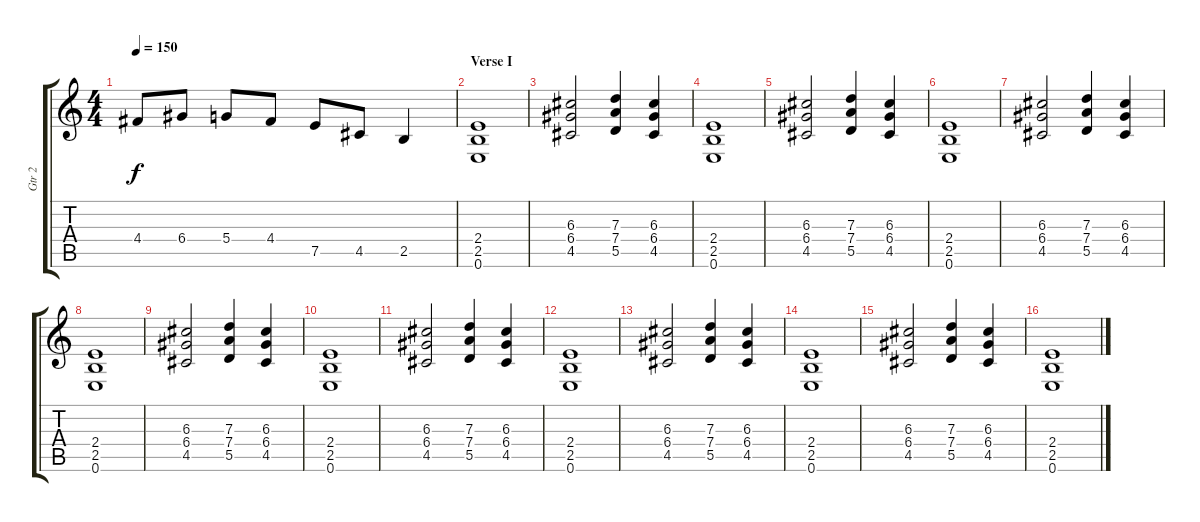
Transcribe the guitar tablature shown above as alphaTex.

\track ("Gtr 2" "Gtr 2") {instrument distortionguitar}
\staff {score tabs}
\tuning (E4 B3 G3 D3 A2 E2) {hide}
\ts (4 4)
\tempo 150
\clef g2
\ks c
4.4.8{dy f} 6.4.8 5.4.8 4.4.8 7.5.8 4.5.8 2.5.4 |
\section ("" "Verse I")
(2.4 2.5 0.6).1 |
(6.3 6.4 4.5).2 (7.3 7.4 5.5).4 (6.3 6.4 4.5).4 |
(2.4 2.5 0.6).1 |
(6.3 6.4 4.5).2 (7.3 7.4 5.5).4 (6.3 6.4 4.5).4 |
(2.4 2.5 0.6).1 |
(6.3 6.4 4.5).2 (7.3 7.4 5.5).4 (6.3 6.4 4.5).4 |
(2.4 2.5 0.6).1 |
(6.3 6.4 4.5).2 (7.3 7.4 5.5).4 (6.3 6.4 4.5).4 |
(2.4 2.5 0.6).1 |
(6.3 6.4 4.5).2 (7.3 7.4 5.5).4 (6.3 6.4 4.5).4 |
(2.4 2.5 0.6).1 |
(6.3 6.4 4.5).2 (7.3 7.4 5.5).4 (6.3 6.4 4.5).4 |
(2.4 2.5 0.6).1 |
(6.3 6.4 4.5).2 (7.3 7.4 5.5).4 (6.3 6.4 4.5).4 |
(2.4 2.5 0.6).1
